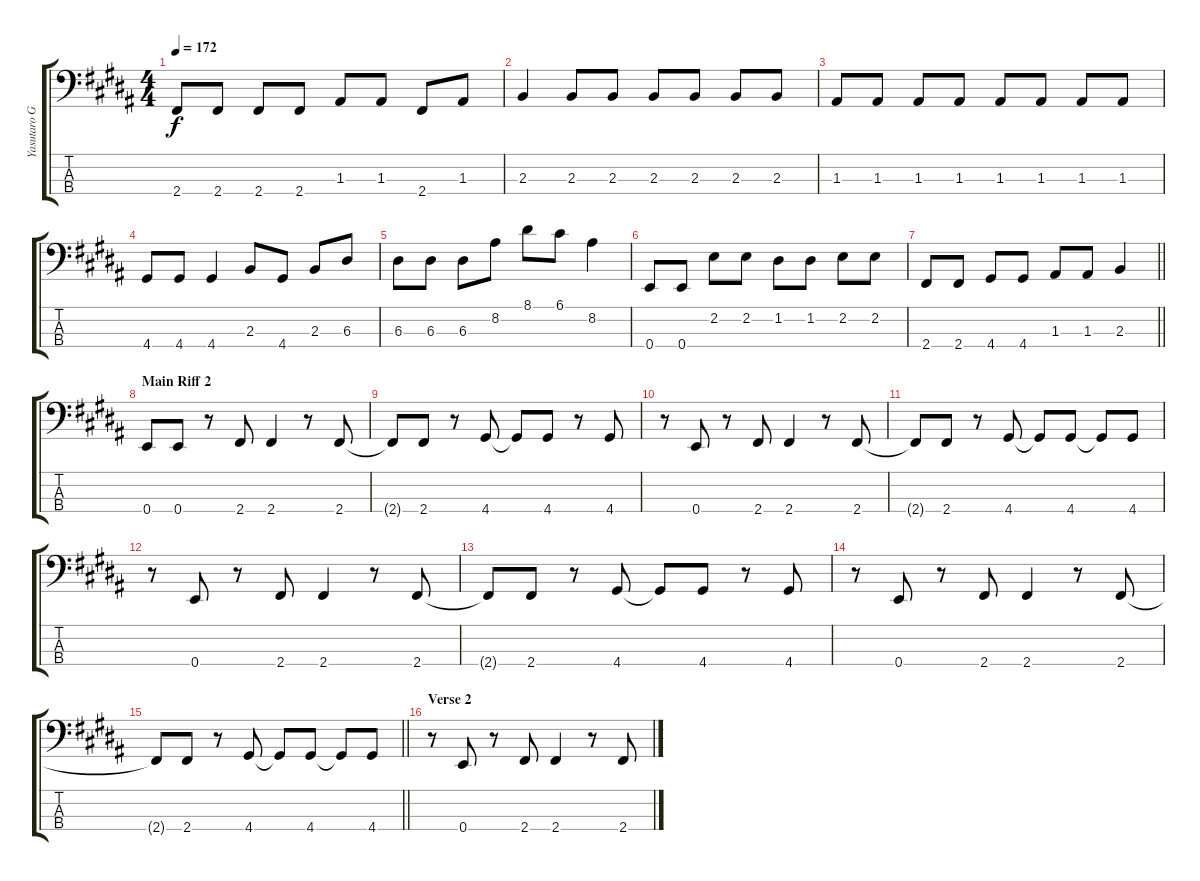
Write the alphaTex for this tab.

\track ("Yasutaro Goto - Bass" "Yasutaro G") {instrument electricbassfinger}
\staff {score tabs}
\tuning (G2 D2 A1 E1) {hide}
\ts (4 4)
\tempo 172
\clef f4
\ks b
2.4.8{dy f} 2.4.8 2.4.8 2.4.8 1.3.8 1.3.8 2.4.8 1.3.8 |
2.3.4 2.3.8 2.3.8 2.3.8 2.3.8 2.3.8 2.3.8 |
1.3.8 1.3.8 1.3.8 1.3.8 1.3.8 1.3.8 1.3.8 1.3.8 |
4.4.8 4.4.8 4.4.4 2.3.8 4.4.8 2.3.8 6.3.8 |
6.3.8 6.3.8 6.3.8 8.2.8 8.1.8 6.1.8 8.2.4 |
0.4.8 0.4.8 2.2.8 2.2.8 1.2.8 1.2.8 2.2.8 2.2.8 |
\barLineRight lightlight
2.4.8 2.4.8 4.4.8 4.4.8 1.3.8 1.3.8 2.3.4 |
\section ("" "Main Riff 2")
0.4.8 0.4.8 r.8 2.4.8 2.4.4 r.8 2.4.8 |
2.4{t}.8 2.4.8 r.8 4.4.8 4.4{t}.8 4.4.8 r.8 4.4.8 |
r.8 0.4.8 r.8 2.4.8 2.4.4 r.8 2.4.8 |
2.4{t}.8 2.4.8 r.8 4.4.8 4.4{t}.8 4.4.8 4.4{t}.8 4.4.8 |
r.8 0.4.8 r.8 2.4.8 2.4.4 r.8 2.4.8 |
2.4{t}.8 2.4.8 r.8 4.4.8 4.4{t}.8 4.4.8 r.8 4.4.8 |
r.8 0.4.8 r.8 2.4.8 2.4.4 r.8 2.4.8 |
\barLineRight lightlight
2.4{t}.8 2.4.8 r.8 4.4.8 4.4{t}.8 4.4.8 4.4{t}.8 4.4.8 |
\section ("" "Verse 2")
r.8 0.4.8 r.8 2.4.8 2.4.4 r.8 2.4.8
